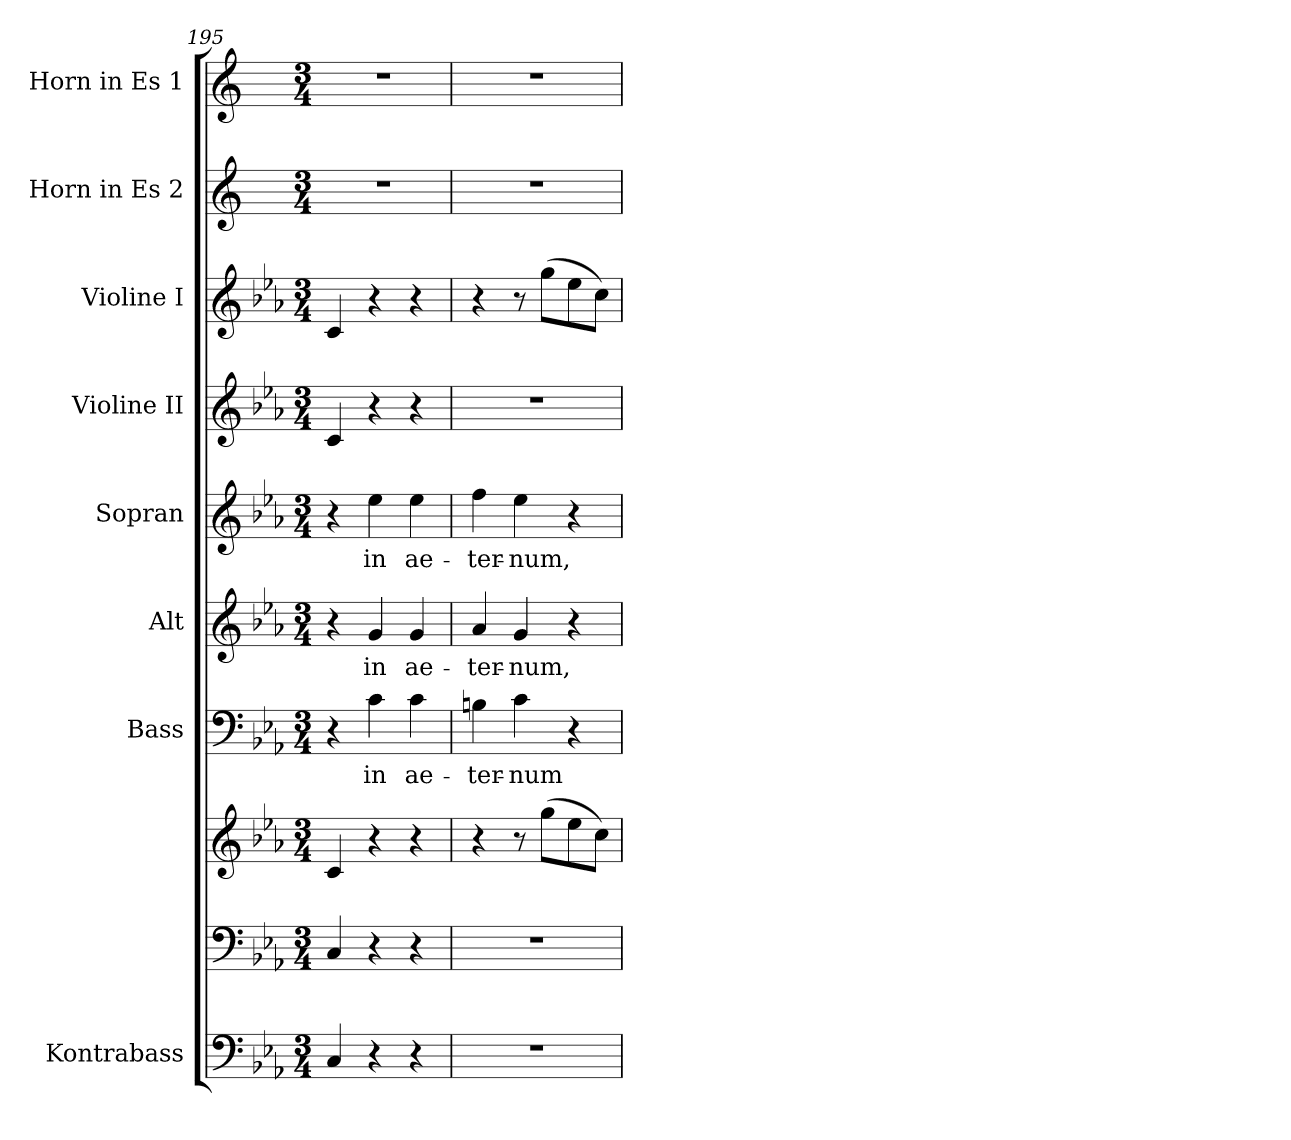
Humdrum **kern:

**kern	**kern	**kern	**kern	**text	**kern	**text	**kern	**text	**kern	**kern	**kern	**kern
*part9	*part8	*part8	*part7	*part7	*part6	*part6	*part5	*part5	*part4	*part3	*part2	*part1
*staff10	*staff9	*staff8	*staff7	*staff7	*staff6	*staff6	*staff5	*staff5	*staff4	*staff3	*staff2	*staff1
*I"Kontrabass	*	*	*I"Bass	*	*I"Alt	*	*I"Sopran	*	*I"Violine II	*I"Violine I	*I"Horn in Es 2	*I"Horn in Es 1
*I'Kb.	*	*	*I'B.	*	*I'A.	*	*I'S.	*	*I'Vl. II	*I'Vl. I	*	*
!!LO:PB:g=z
*clefF4	*clefF4	*clefG2	*clefF4	*	*clefG2	*	*clefG2	*	*clefG2	*clefG2	*clefG2	*clefG2
*ITrd7c12	*	*	*	*	*	*	*	*	*	*	*ITrd5c9	*ITrd5c9
*k[b-e-a-]	*k[b-e-a-]	*k[b-e-a-]	*k[b-e-a-]	*	*k[b-e-a-]	*	*k[b-e-a-]	*	*k[b-e-a-]	*k[b-e-a-]	*k[b-e-a-]	*k[b-e-a-]
*E-:	*E-:	*E-:	*E-:	*	*E-:	*	*E-:	*	*E-:	*E-:	*E-:	*E-:
*M3/4	*M3/4	*M3/4	*M3/4	*	*M3/4	*	*M3/4	*	*M3/4	*M3/4	*M3/4	*M3/4
=195	=195	=195	=195	=195	=195	=195	=195	=195	=195	=195	=195	=195
4CC/	4C/	4c/	4r	.	4r	.	4r	.	4c/	4c/	2.r	2.r
!	!	!	!	!LO:LY:b	!	!LO:LY:b	!	!LO:LY:b	!	!	!	!
4r	4r	4r	4c\	in	4g/	in	4ee-\	in	4r	4r	.	.
!	!	!	!	!LO:LY:b	!	!LO:LY:b	!	!LO:LY:b	!	!	!	!
4r	4r	4r	4c\	ae-	4g/	ae-	4ee-\	ae-	4r	4r	.	.
=196	=196	=196	=196	=196	=196	=196	=196	=196	=196	=196	=196	=196
!	!	!	!	!LO:LY:b	!	!LO:LY:b	!	!LO:LY:b	!	!	!	!
2.r	2.r	4r	4Bn\	-ter-	4a-/	-ter-	4ff\	-ter-	2.r	4r	2.r	2.r
!	!	!	!	!LO:LY:b	!	!LO:LY:b	!	!LO:LY:b	!	!	!	!
.	.	8r	4c\	-num	4g/	-num,	4ee-\	-num,	.	8r	.	.
.	.	(>8gg\L	.	.	.	.	.	.	.	(>8gg\L	.	.
.	.	8ee-\	4r	.	4r	.	4r	.	.	8ee-\	.	.
.	.	8cc\J)	.	.	.	.	.	.	.	8cc\J)	.	.
=	=	=	=	=	=	=	=	=	=	=	=	=
*-	*-	*-	*-	*-	*-	*-	*-	*-	*-	*-	*-	*-
